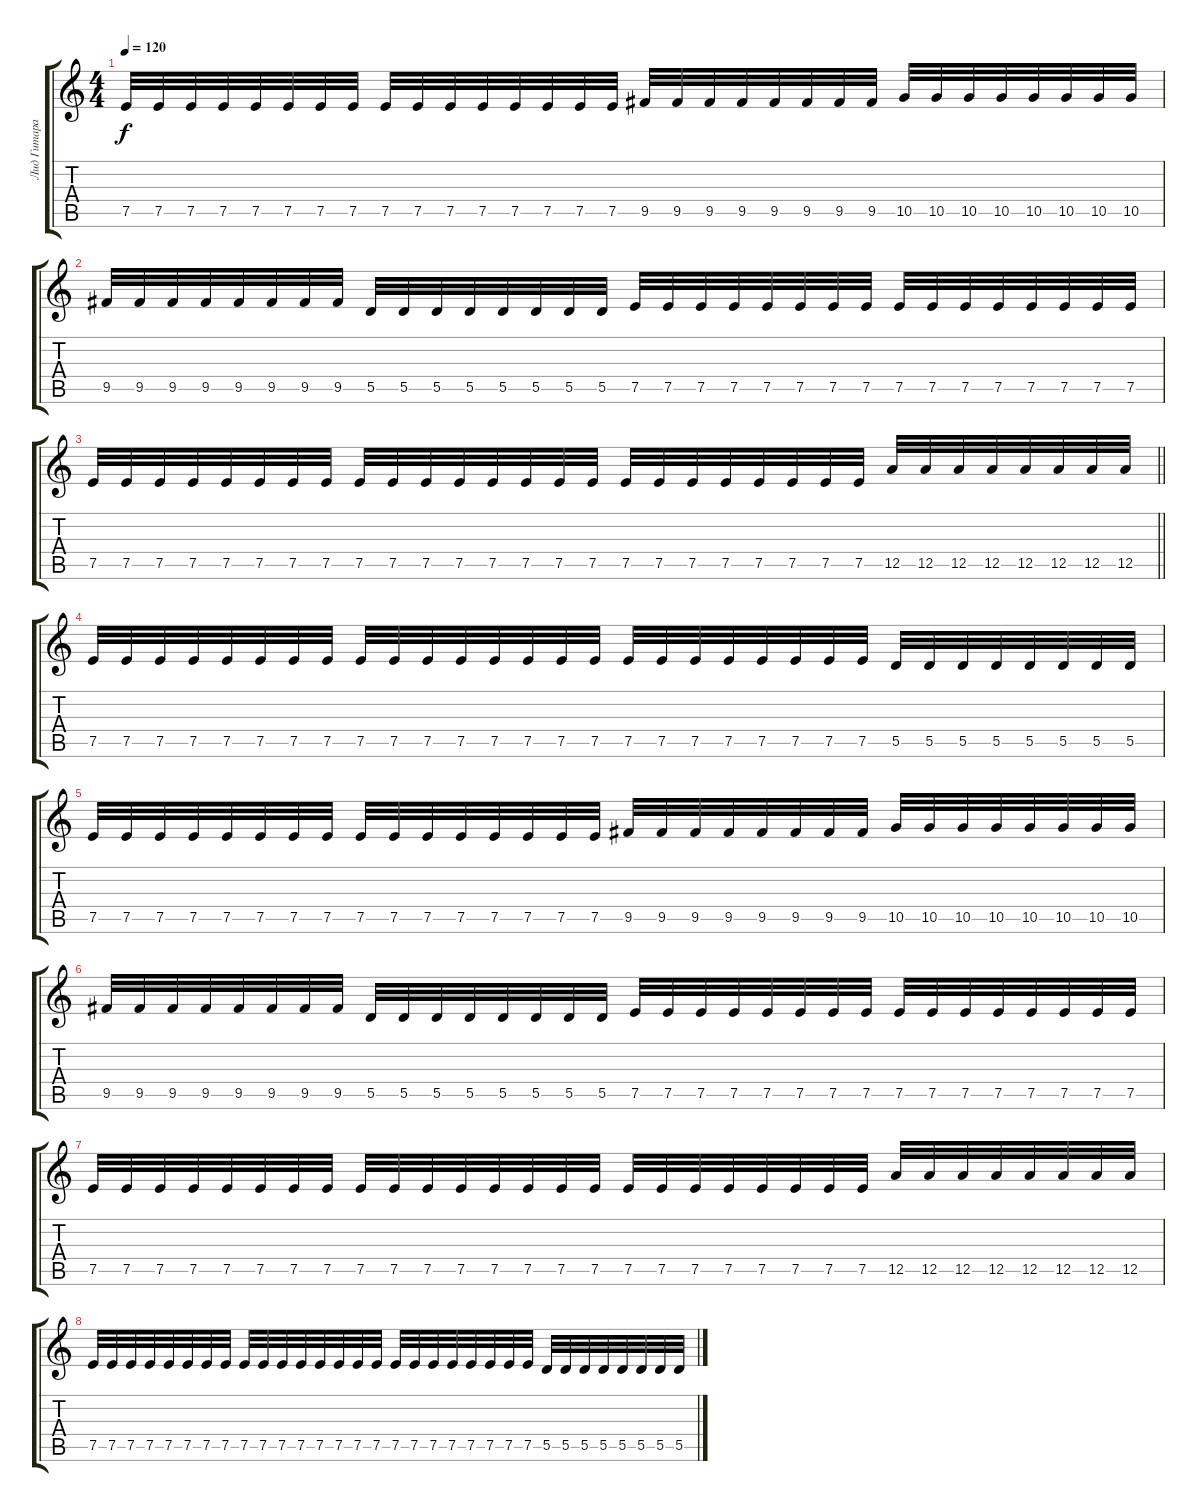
\track ("Лид Гитара" "Лид Гитара") {instrument overdrivenguitar}
\staff {score tabs}
\tuning (E4 B3 G3 D3 A2 E2) {hide}
\ts (4 4)
\tempo 120
\clef g2
\ks c
7.5.32{dy f} 7.5.32 7.5.32 7.5.32 7.5.32 7.5.32 7.5.32 7.5.32 7.5.32 7.5.32 7.5.32 7.5.32 7.5.32 7.5.32 7.5.32 7.5.32 9.5.32 9.5.32 9.5.32 9.5.32 9.5.32 9.5.32 9.5.32 9.5.32 10.5.32 10.5.32 10.5.32 10.5.32 10.5.32 10.5.32 10.5.32 10.5.32 |
9.5.32 9.5.32 9.5.32 9.5.32 9.5.32 9.5.32 9.5.32 9.5.32 5.5.32 5.5.32 5.5.32 5.5.32 5.5.32 5.5.32 5.5.32 5.5.32 7.5.32 7.5.32 7.5.32 7.5.32 7.5.32 7.5.32 7.5.32 7.5.32 7.5.32 7.5.32 7.5.32 7.5.32 7.5.32 7.5.32 7.5.32 7.5.32 |
\barLineRight lightlight
7.5.32 7.5.32 7.5.32 7.5.32 7.5.32 7.5.32 7.5.32 7.5.32 7.5.32 7.5.32 7.5.32 7.5.32 7.5.32 7.5.32 7.5.32 7.5.32 7.5.32 7.5.32 7.5.32 7.5.32 7.5.32 7.5.32 7.5.32 7.5.32 12.5.32 12.5.32 12.5.32 12.5.32 12.5.32 12.5.32 12.5.32 12.5.32 |
\section ("" "")
7.5.32 7.5.32 7.5.32 7.5.32 7.5.32 7.5.32 7.5.32 7.5.32 7.5.32 7.5.32 7.5.32 7.5.32 7.5.32 7.5.32 7.5.32 7.5.32 7.5.32 7.5.32 7.5.32 7.5.32 7.5.32 7.5.32 7.5.32 7.5.32 5.5.32 5.5.32 5.5.32 5.5.32 5.5.32 5.5.32 5.5.32 5.5.32 |
7.5.32 7.5.32 7.5.32 7.5.32 7.5.32 7.5.32 7.5.32 7.5.32 7.5.32 7.5.32 7.5.32 7.5.32 7.5.32 7.5.32 7.5.32 7.5.32 9.5.32 9.5.32 9.5.32 9.5.32 9.5.32 9.5.32 9.5.32 9.5.32 10.5.32 10.5.32 10.5.32 10.5.32 10.5.32 10.5.32 10.5.32 10.5.32 |
9.5.32 9.5.32 9.5.32 9.5.32 9.5.32 9.5.32 9.5.32 9.5.32 5.5.32 5.5.32 5.5.32 5.5.32 5.5.32 5.5.32 5.5.32 5.5.32 7.5.32 7.5.32 7.5.32 7.5.32 7.5.32 7.5.32 7.5.32 7.5.32 7.5.32 7.5.32 7.5.32 7.5.32 7.5.32 7.5.32 7.5.32 7.5.32 |
7.5.32 7.5.32 7.5.32 7.5.32 7.5.32 7.5.32 7.5.32 7.5.32 7.5.32 7.5.32 7.5.32 7.5.32 7.5.32 7.5.32 7.5.32 7.5.32 7.5.32 7.5.32 7.5.32 7.5.32 7.5.32 7.5.32 7.5.32 7.5.32 12.5.32 12.5.32 12.5.32 12.5.32 12.5.32 12.5.32 12.5.32 12.5.32 |
7.5.32 7.5.32 7.5.32 7.5.32 7.5.32 7.5.32 7.5.32 7.5.32 7.5.32 7.5.32 7.5.32 7.5.32 7.5.32 7.5.32 7.5.32 7.5.32 7.5.32 7.5.32 7.5.32 7.5.32 7.5.32 7.5.32 7.5.32 7.5.32 5.5.32 5.5.32 5.5.32 5.5.32 5.5.32 5.5.32 5.5.32 5.5.32
